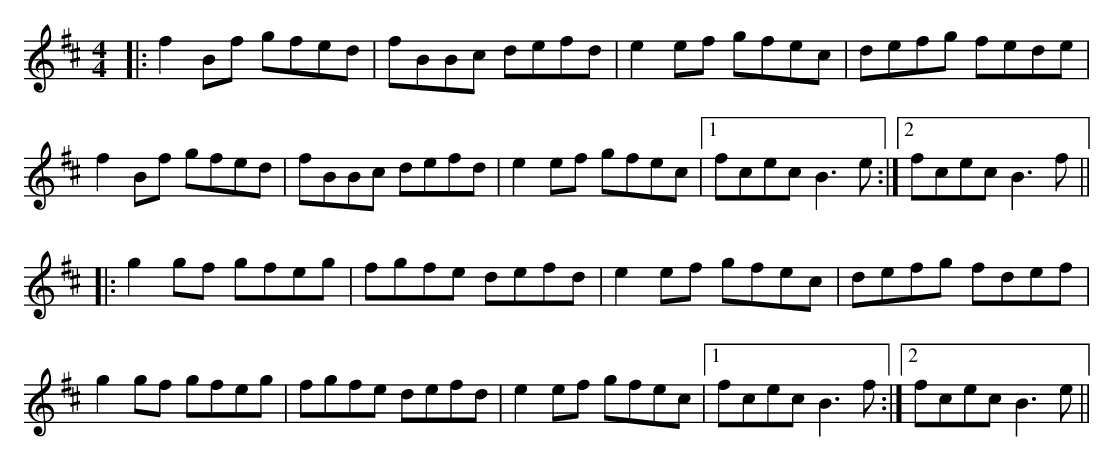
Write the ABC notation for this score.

X:1
M:4/4
K:Bmin
|: f2Bf gfed | fBBc defd | e2ef gfec | defg fede |
f2Bf gfed | fBBc defd | e2ef gfec |1 fcec B3e :|2 fcec B3f ||
|: g2gf gfeg | fgfe defd | e2ef gfec | defg fdef |
g2gf gfeg | fgfe defd | e2ef gfec |1 fcec B3f :|2 fcec B3e ||
